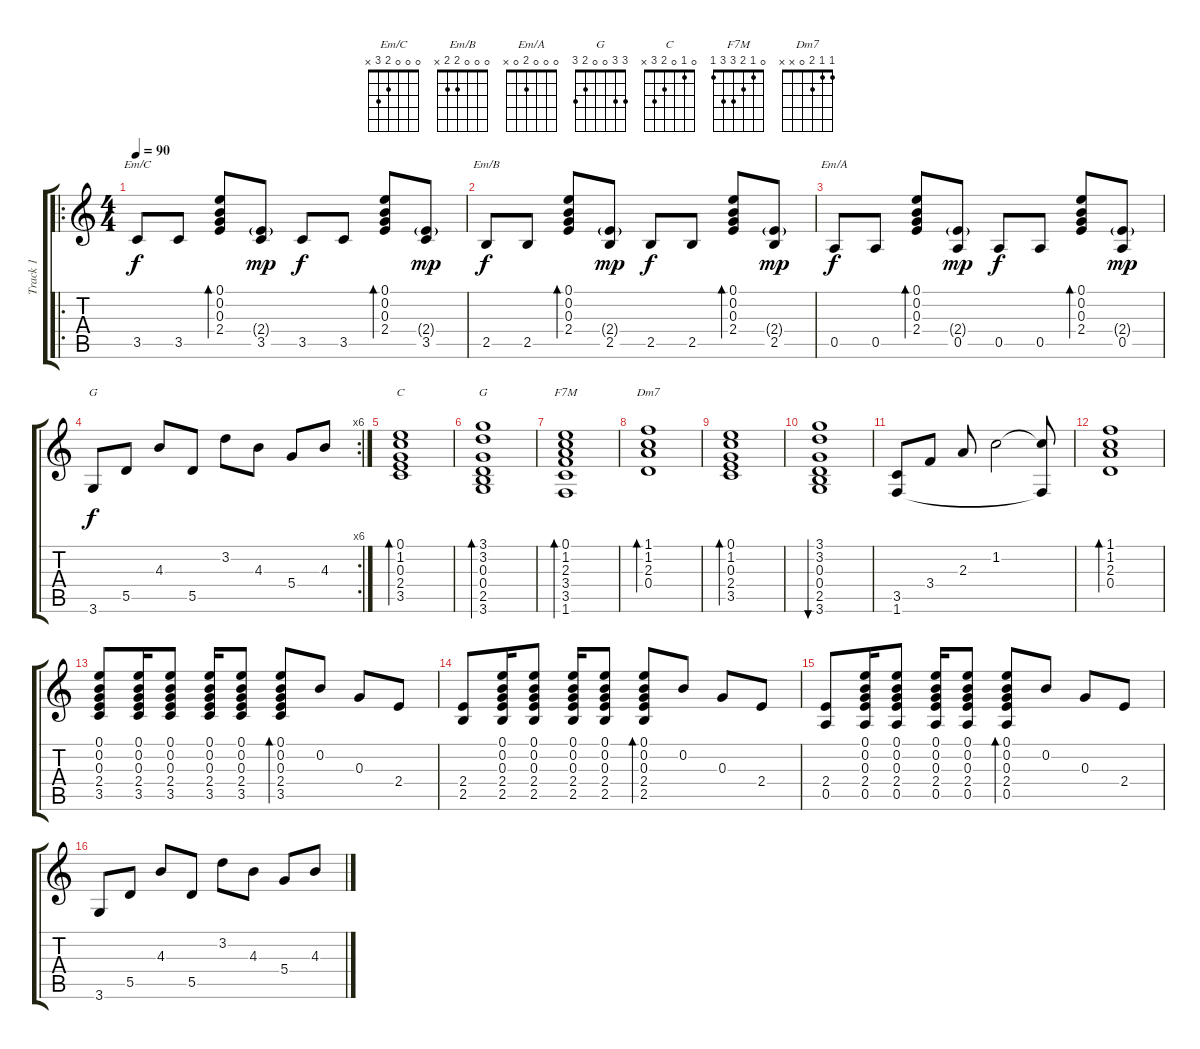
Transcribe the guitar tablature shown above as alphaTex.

\track ("Track 1" "Track 1") {instrument acousticguitarsteel}
\staff {score tabs}
\tuning (E4 B3 G3 D3 A2 E2) {hide}
\chord ("Em/C" 0 0 0 2 3 x)
\chord ("Em/B" 0 0 0 2 2 x)
\chord ("Em/A" 0 0 0 2 0 x)
\chord ("G" 3 3 4 5 5 3)
\chord ("C" 0 1 0 2 3 x)
\chord ("G" 3 3 0 0 2 3)
\chord ("F7M" 0 1 2 3 3 1)
\chord ("Dm7" 1 1 2 0 x x)
\ro
\ts (4 4)
\tempo 90
\clef g2
\ks c
3.5.8{ch "Em/C" dy f instrument acousticguitarsteel} 3.5.8 (0.1 0.2 0.3 2.4).8{bd 240} (2.4{g} 3.5).8{dy mp} 3.5.8{dy f} 3.5.8 (0.1 0.2 0.3 2.4).8{bd 240} (2.4{g} 3.5).8{dy mp} |
2.5.8{ch "Em/B" dy f} 2.5.8 (0.1 0.2 0.3 2.4).8{bd 240} (2.4{g} 2.5).8{dy mp} 2.5.8{dy f} 2.5.8 (0.1 0.2 0.3 2.4).8{bd 240} (2.4{g} 2.5).8{dy mp} |
0.5.8{ch "Em/A" dy f} 0.5.8 (0.1 0.2 0.3 2.4).8{bd 240} (2.4{g} 0.5).8{dy mp} 0.5.8{dy f} 0.5.8 (0.1 0.2 0.3 2.4).8{bd 240} (2.4{g} 0.5).8{dy mp} |
\rc 6
3.6.8{ch "G" dy f} 5.5.8 4.3.8 5.5.8 3.2.8 4.3.8 5.4.8 4.3.8 |
(0.1 1.2 0.3 2.4 3.5).1{bd 240 ch "C"} |
(3.1 3.2 0.3 0.4 2.5 3.6).1{bd 240 ch "G"} |
(0.1 1.2 2.3 3.4 3.5 1.6).1{bd 240 ch "F7M"} |
(1.1 1.2 2.3 0.4).1{bd 240 ch "Dm7"} |
(0.1 1.2 0.3 2.4 3.5).1{bd 240} |
(3.1 3.2 0.3 0.4 2.5 3.6).1{bu 240} |
(3.5 1.6).8 3.4.8 2.3.8 1.2.2 (1.2{t} 1.6{t}).8 |
(1.1 1.2 2.3 0.4).1{bd 240} |
(0.1 0.2 0.3 2.4 3.5).8 (0.1 0.2 0.3 2.4 3.5).16 (0.1 0.2 0.3 2.4 3.5).8 (0.1 0.2 0.3 2.4 3.5).16 (0.1 0.2 0.3 2.4 3.5).8 (0.1 0.2 0.3 2.4 3.5).8{bd 240} 0.2.8 0.3.8 2.4.8 |
(2.4 2.5).8 (0.1 0.2 0.3 2.4 2.5).16 (0.1 0.2 0.3 2.4 2.5).8 (0.1 0.2 0.3 2.4 2.5).16 (0.1 0.2 0.3 2.4 2.5).8 (0.1 0.2 0.3 2.4 2.5).8{bd 240} 0.2.8 0.3.8 2.4.8 |
(2.4 0.5).8 (0.1 0.2 0.3 2.4 0.5).16 (0.1 0.2 0.3 2.4 0.5).8 (0.1 0.2 0.3 2.4 0.5).16 (0.1 0.2 0.3 2.4 0.5).8 (0.1 0.2 0.3 2.4 0.5).8{bd 240} 0.2.8 0.3.8 2.4.8 |
3.6.8 5.5.8 4.3.8 5.5.8 3.2.8 4.3.8 5.4.8 4.3.8
